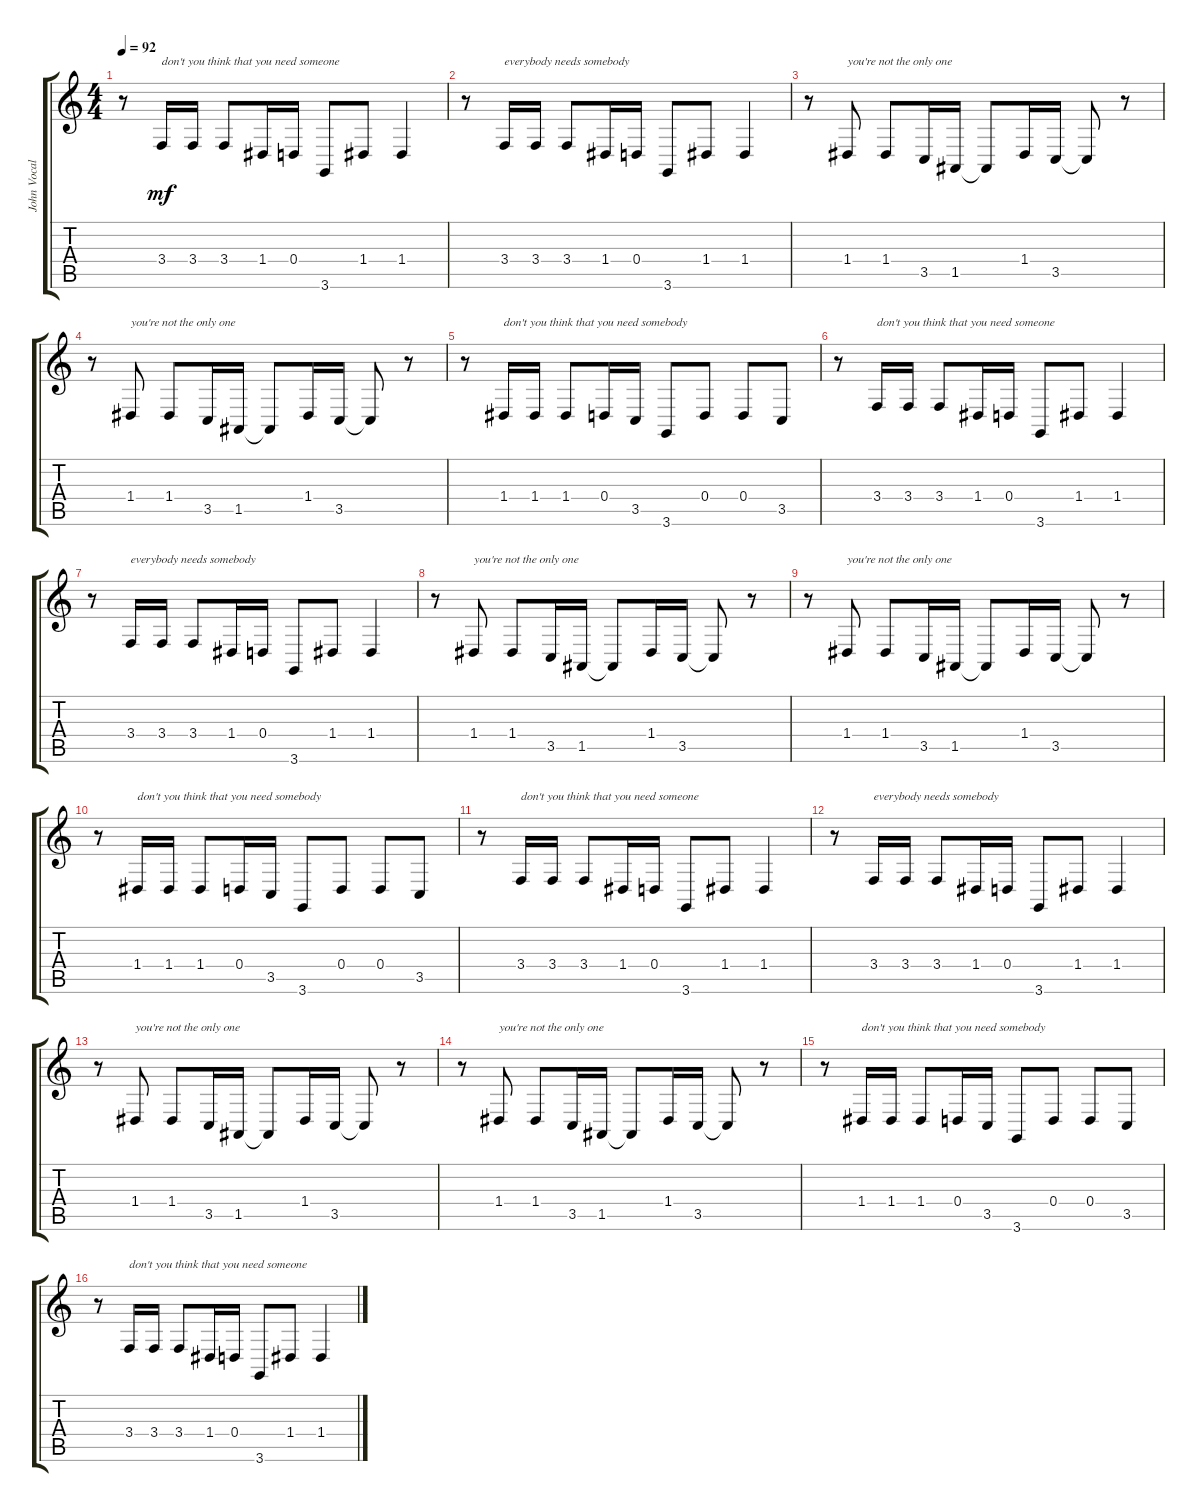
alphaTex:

\track ("John Vocals" "John Vocal") {instrument lead2sawtooth}
\staff {score tabs}
\tuning (E4 B3 G3 D3 A2 E2) {hide}
\ts (4 4)
\tempo 92
\clef g2
\ks c
r.8{dy mf} 3.4.16{txt "don't you think that you need someone"} 3.4.16 3.4.8 1.4.16 0.4.16 3.6.8 1.4.8 1.4.4 |
r.8 3.4.16{txt "everybody needs somebody"} 3.4.16 3.4.8 1.4.16 0.4.16 3.6.8 1.4.8 1.4.4 |
r.8 1.4.8{txt "you're not the only one"} 1.4.8 3.5.16 1.5.16 1.5{t}.8 1.4.16 3.5.16 3.5{t}.8 r.8 |
r.8 1.4.8{txt "you're not the only one"} 1.4.8 3.5.16 1.5.16 1.5{t}.8 1.4.16 3.5.16 3.5{t}.8 r.8 |
r.8 1.4.16{txt "don't you think that you need somebody"} 1.4.16 1.4.8 0.4.16 3.5.16 3.6.8 0.4.8 0.4.8 3.5.8 |
r.8 3.4.16{txt "don't you think that you need someone"} 3.4.16 3.4.8 1.4.16 0.4.16 3.6.8 1.4.8 1.4.4 |
r.8 3.4.16{txt "everybody needs somebody"} 3.4.16 3.4.8 1.4.16 0.4.16 3.6.8 1.4.8 1.4.4 |
r.8 1.4.8{txt "you're not the only one"} 1.4.8 3.5.16 1.5.16 1.5{t}.8 1.4.16 3.5.16 3.5{t}.8 r.8 |
r.8 1.4.8{txt "you're not the only one"} 1.4.8 3.5.16 1.5.16 1.5{t}.8 1.4.16 3.5.16 3.5{t}.8 r.8 |
r.8 1.4.16{txt "don't you think that you need somebody"} 1.4.16 1.4.8 0.4.16 3.5.16 3.6.8 0.4.8 0.4.8 3.5.8 |
r.8 3.4.16{txt "don't you think that you need someone"} 3.4.16 3.4.8 1.4.16 0.4.16 3.6.8 1.4.8 1.4.4 |
r.8 3.4.16{txt "everybody needs somebody"} 3.4.16 3.4.8 1.4.16 0.4.16 3.6.8 1.4.8 1.4.4 |
r.8 1.4.8{txt "you're not the only one"} 1.4.8 3.5.16 1.5.16 1.5{t}.8 1.4.16 3.5.16 3.5{t}.8 r.8 |
r.8 1.4.8{txt "you're not the only one"} 1.4.8 3.5.16 1.5.16 1.5{t}.8 1.4.16 3.5.16 3.5{t}.8 r.8 |
r.8 1.4.16{txt "don't you think that you need somebody"} 1.4.16 1.4.8 0.4.16 3.5.16 3.6.8 0.4.8 0.4.8 3.5.8 |
r.8 3.4.16{txt "don't you think that you need someone"} 3.4.16 3.4.8 1.4.16 0.4.16 3.6.8 1.4.8 1.4.4
